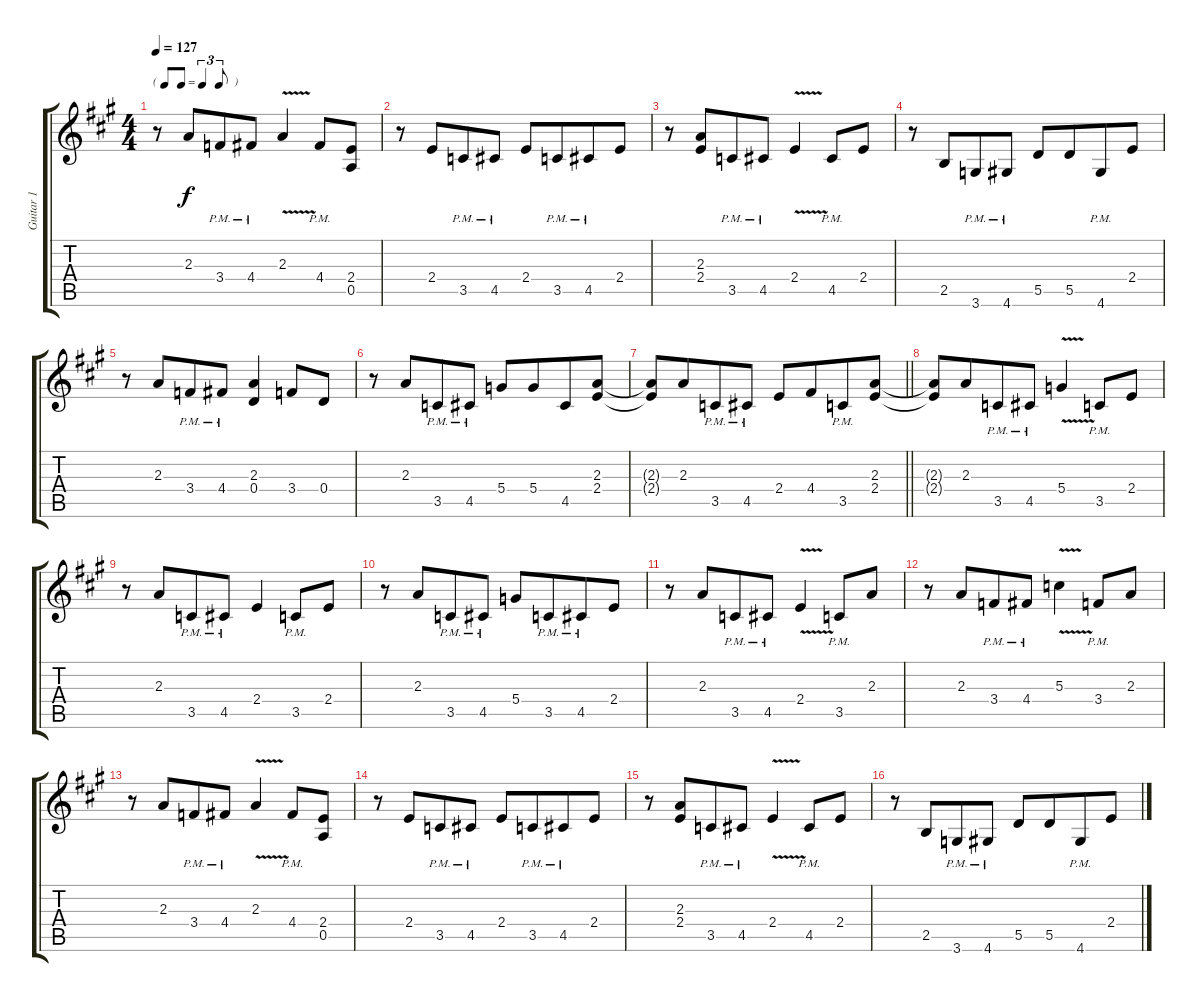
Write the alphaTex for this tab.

\track ("Guitar 1" "Guitar 1") {instrument overdrivenguitar}
\staff {score tabs}
\tuning (E4 B3 G3 D3 A2 E2) {hide}
\ts (4 4)
\tf triplet8th
\tempo 127
\clef g2
\ks a
r.8{dy f} 2.3.8{beam merge} 3.4{pm}.8 4.4{pm}.8 2.3{v}.4 4.4{pm}.8 (2.4 0.5).8 |
r.8 2.4.8{beam merge} 3.5{pm}.8 4.5{pm}.8 2.4.8 3.5{pm}.8{beam merge} 4.5{pm}.8 2.4.8 |
r.8 (2.3 2.4).8{beam merge} 3.5{pm}.8 4.5{pm}.8 2.4{v}.4 4.5{pm}.8 2.4.8 |
r.8 2.5.8{beam merge} 3.6{pm}.8 4.6{pm}.8 5.5.8 5.5.8{beam merge} 4.6{pm}.8 2.4.8 |
r.8 2.3.8{beam merge} 3.4{pm}.8 4.4{pm}.8 (2.3 0.4).4 3.4.8 0.4.8 |
r.8 2.3.8{beam merge} 3.5{pm}.8 4.5{pm}.8 5.4.8 5.4.8{beam merge} 4.5.8 (2.3 2.4).8 |
\barLineRight lightlight
(2.3{t} 2.4{t}).8 2.3.8{beam merge} 3.5{pm}.8 4.5{pm}.8 2.4.8 4.4.8{beam merge} 3.5{pm}.8 (2.3 2.4).8 |
(2.3{t} 2.4{t}).8 2.3.8{beam merge} 3.5{pm}.8 4.5{pm}.8 5.4{v}.4 3.5{pm}.8 2.4.8 |
r.8 2.3.8{beam merge} 3.5{pm}.8 4.5{pm}.8 2.4.4 3.5{pm}.8 2.4.8 |
r.8 2.3.8{beam merge} 3.5{pm}.8 4.5{pm}.8 5.4.8 3.5{pm}.8{beam merge} 4.5{pm}.8 2.4.8 |
r.8 2.3.8{beam merge} 3.5{pm}.8 4.5{pm}.8 2.4{v}.4 3.5{pm}.8 2.3.8 |
r.8 2.3.8{beam merge} 3.4{pm}.8 4.4{pm}.8 5.3{v}.4 3.4{pm}.8 2.3.8 |
r.8 2.3.8{beam merge} 3.4{pm}.8 4.4{pm}.8 2.3{v}.4 4.4{pm}.8 (2.4 0.5).8 |
r.8 2.4.8{beam merge} 3.5{pm}.8 4.5{pm}.8 2.4.8 3.5{pm}.8{beam merge} 4.5{pm}.8 2.4.8 |
r.8 (2.3 2.4).8{beam merge} 3.5{pm}.8 4.5{pm}.8 2.4{v}.4 4.5{pm}.8 2.4.8 |
r.8 2.5.8{beam merge} 3.6{pm}.8 4.6{pm}.8 5.5.8 5.5.8{beam merge} 4.6{pm}.8 2.4.8
